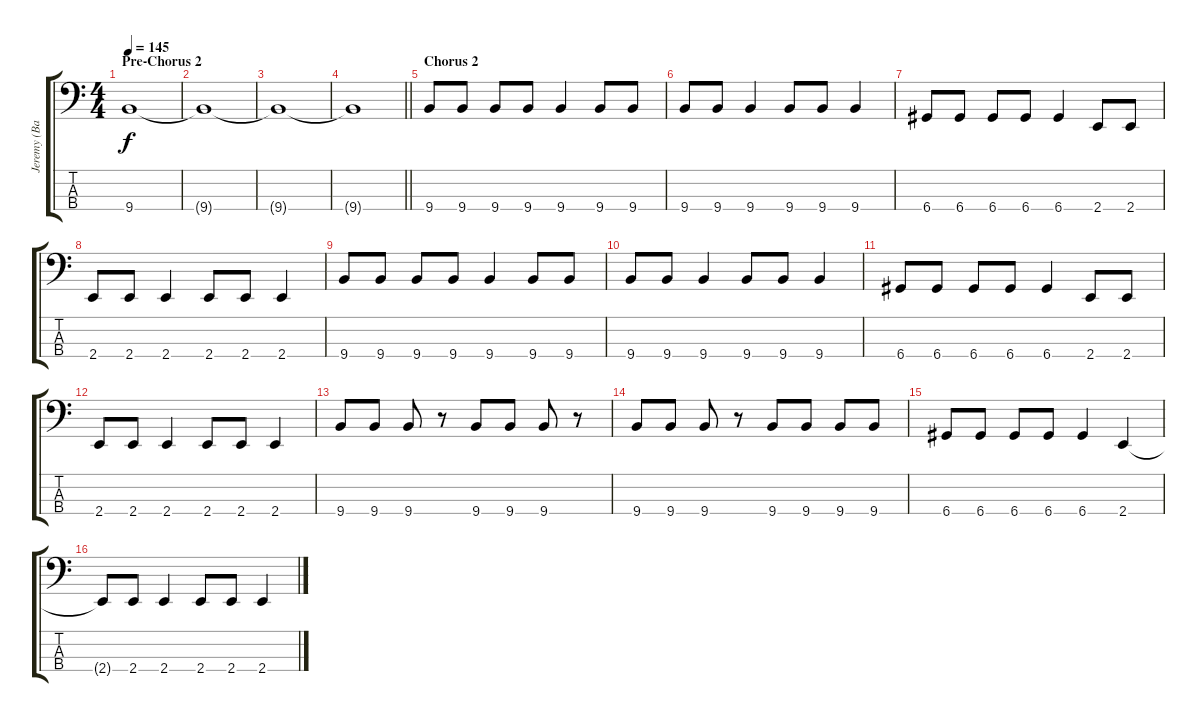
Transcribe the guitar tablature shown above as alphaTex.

\track ("Jeremy (Bass)" "Jeremy (Ba") {instrument electricbasspick}
\staff {score tabs}
\tuning (G2 D2 A1 D1) {hide}
\ts (4 4)
\section ("" "Pre-Chorus 2")
\tempo 145
\clef f4
\ks c
9.4.1{dy f} |
9.4{t}.1 |
9.4{t}.1 |
\barLineRight lightlight
9.4{t}.1 |
\section ("" "Chorus 2")
9.4.8 9.4.8 9.4.8 9.4.8 9.4.4 9.4.8 9.4.8 |
9.4.8 9.4.8 9.4.4 9.4.8 9.4.8 9.4.4 |
6.4.8 6.4.8 6.4.8 6.4.8 6.4.4 2.4.8 2.4.8 |
2.4.8 2.4.8 2.4.4 2.4.8 2.4.8 2.4.4 |
9.4.8 9.4.8 9.4.8 9.4.8 9.4.4 9.4.8 9.4.8 |
9.4.8 9.4.8 9.4.4 9.4.8 9.4.8 9.4.4 |
6.4.8 6.4.8 6.4.8 6.4.8 6.4.4 2.4.8 2.4.8 |
2.4.8 2.4.8 2.4.4 2.4.8 2.4.8 2.4.4 |
9.4.8 9.4.8 9.4.8 r.8 9.4.8 9.4.8 9.4.8 r.8 |
9.4.8 9.4.8 9.4.8 r.8 9.4.8 9.4.8 9.4.8 9.4.8 |
6.4.8 6.4.8 6.4.8 6.4.8 6.4.4 2.4.4 |
2.4{t}.8 2.4.8 2.4.4 2.4.8 2.4.8 2.4.4
